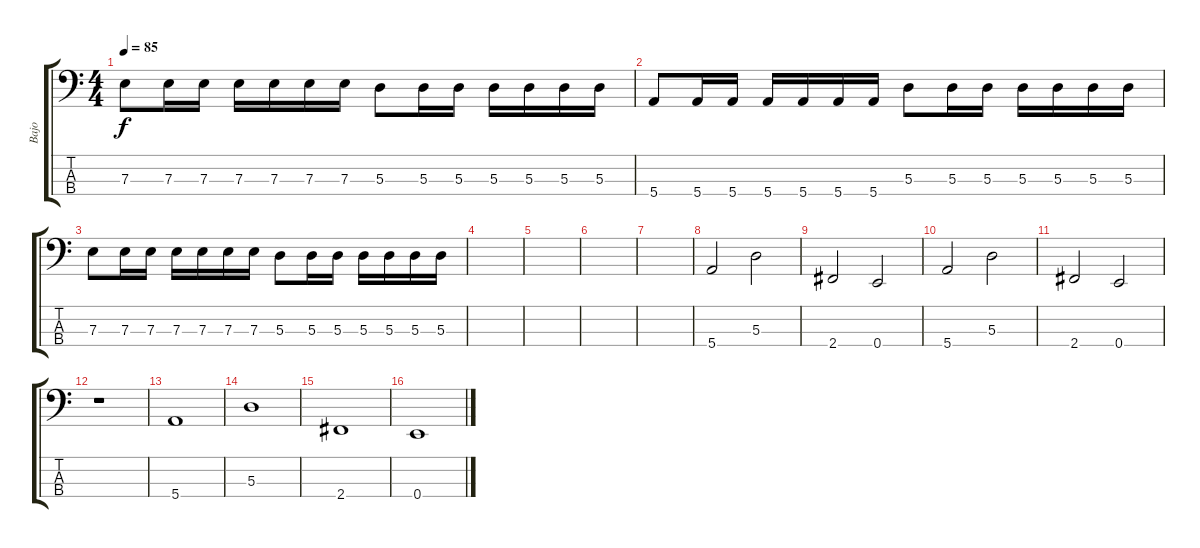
\track ("Bajo" "Bajo") {instrument electricbassfinger}
\staff {score tabs}
\tuning (G2 D2 A1 E1) {hide}
\ts (4 4)
\tempo 85
\clef f4
\ks c
7.3.8{dy f} 7.3.16 7.3.16 7.3.16 7.3.16 7.3.16 7.3.16 5.3.8 5.3.16 5.3.16 5.3.16 5.3.16 5.3.16 5.3.16 |
5.4.8 5.4.16 5.4.16 5.4.16 5.4.16 5.4.16 5.4.16 5.3.8 5.3.16 5.3.16 5.3.16 5.3.16 5.3.16 5.3.16 |
7.3.8 7.3.16 7.3.16 7.3.16 7.3.16 7.3.16 7.3.16 5.3.8 5.3.16 5.3.16 5.3.16 5.3.16 5.3.16 5.3.16 |
|
|
|
|
5.4.2 5.3.2 |
2.4.2 0.4.2 |
5.4.2 5.3.2 |
2.4.2 0.4.2 |
r.1 |
5.4.1 |
5.3.1 |
2.4.1 |
0.4.1
